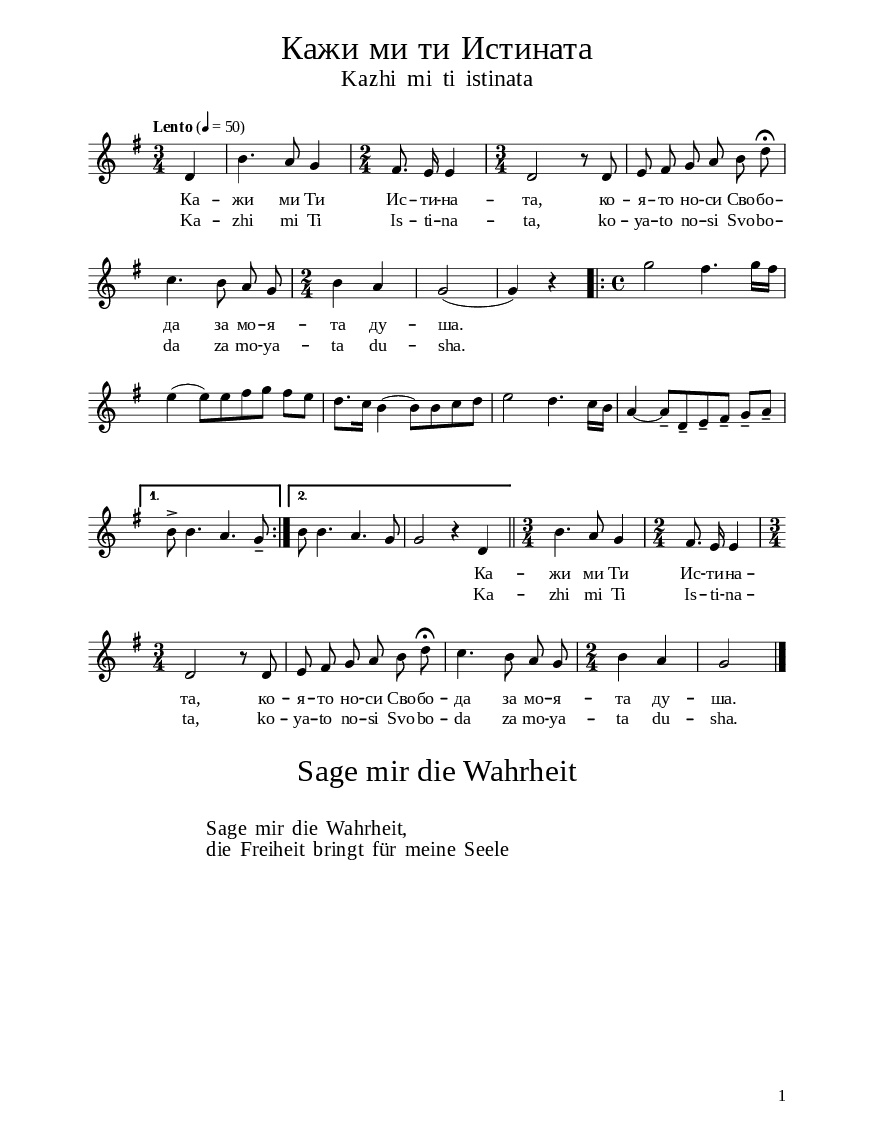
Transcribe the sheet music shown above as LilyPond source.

\version "2.20.0"

\paper {
  #(set-paper-size "a5")
}

\bookpart {
  \paper {
    print-all-headers = ##t
    print-page-number = ##t
    print-first-page-number = ##t

    % put page numbers on the bottom
    oddHeaderMarkup = \markup ""
    evenHeaderMarkup = \markup ""
    oddFooterMarkup = \markup
    \fill-line {
      ""
      \on-the-fly #print-page-number-check-first \fromproperty #'page:page-number-string
    }
    evenFooterMarkup = \markup
    \fill-line {
      \on-the-fly #print-page-number-check-first \fromproperty #'page:page-number-string
      ""
    }

    left-margin = 1.5\cm
    right-margin = 1.5\cm
    top-margin = 1.6\cm
    bottom-margin = 1.2\cm
    ragged-bottom = ##t % do not spread the staves to fill the whole vertical space

    % change lyrics and titles font (affects notes also)
    fonts =
    #(make-pango-font-tree
      "Times New Roman"
      "DejaVu Sans"
      "DejaVu Sans Mono"
      (/ (* staff-height pt) 3.6))

    % change distance between staves
    system-system-spacing =
    #'((basic-distance . 12)
       (minimum-distance . 6)
       (padding . 1)
       (stretchability . 12))
  }

  \header {
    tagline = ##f
  }

  \score{
    \layout {
      indent = 0.0\cm % remove first line indentation
      %ragged-last = ##t % do not spread last line to fill the whole space
      \context {
        \Score
        \omit BarNumber %remove bar numbers
      } % context

      \context {
        % change staff size
        \Staff
        fontSize = #+0 % affects notes size only
        \override StaffSymbol #'staff-space = #(magstep -3)
        \override StaffSymbol #'thickness = #0.5
        \override BarLine #'hair-thickness = #1
        %\override StaffSymbol #'ledger-line-thickness = #'(0 . 0)
      }

      \context {
        % adjust space between staff and lyrics and between the two lyric lines
        \Lyrics
        \override VerticalAxisGroup.nonstaff-relatedstaff-spacing = #'((basic-distance . 4.5))
        \override VerticalAxisGroup.nonstaff-nonstaff-spacing = #'((minimum-distance . 2))
      }
    } % layout

    \new Voice \absolute {
      \clef treble
      \key g \major
      \time 3/4
      \tempo \markup {
        % make tempo note smaller
        \concat {
          "Lento" \normal-text { " (" }
          \teeny \general-align #Y #DOWN \note #"4" #0.8
          \normal-text { " = 50)" }
        }
      }
      \autoBeamOff
      \partial 4
      d'4 | % 2
      b'4.  a'8  g'4 | % 3
      \time 2/4  | % 3
      fis'8.  e'16  e'4 | % 4
      \time 3/4  | % 4
      d'2 r8  d'8 | % 5
      e'8  fis'8  g'8  a'8
      b'8  d''8 ^\fermata \break | % 6
      c''4.  b'8  a'8  g'8 | % 7
      \time 2/4  | % 7
      b'4  a'4 | % 8
      g'2 ( | % 9
      g'4 ) r4
      \repeat volta 2 {
        \time 4/4
        g''2  fis''4.  g''16 [
        fis''16 ] \break | % 11
        e''4 (  e''8 ) [  e''8
        fis''8  g''8 ]  fis''8 [  e''8 ] | % 12
        d''8. [  c''16 ]  b'4 (  b'8
        ) [  b'8  c''8  d''8 ] | % 13
        e''2  d''4.  c''16 [  b'16
        ] | % 14
        a'4 ~  a'8 -- [  d'8 --  e'8 --
        fis'8 -- ]  g'8 -- [  a'8 -- ] \break |
      }

      \alternative {
        {
          b'8 ->  b'4.  a'4. g'8 --
        }
        {
          b'8  b'4.  a'4.  g'8
          g'2 r4  d'4 \bar "||"
        }
      }
      \time 3/4   b'4.  a'8  g'4 | \time 2/4
      fis'8.  e'16  e'4 \break \time 3/4  d'2 r8
      d'8  e'8  fis'8  g'8  a'8
      b'8  d''8 ^\fermata  c''4.  b'8
      a'8  g'8 \time 2/4  b'4  a'4
      g'2 \bar "|."
    }

    \addlyrics {
      Ка -- жи ми Ти Ис -- ти -- на -- та,
      ко -- я -- то но -- си Сво -- бо --
      да за мо -- я -- та ду -- ша.

      \skip1 \skip1 \skip1 \skip1 \skip1 \skip1 \skip1 \skip1 \skip1
      \skip1 \skip1 \skip1 \skip1 \skip1 \skip1 \skip1 \skip1 \skip1
      \skip1 \skip1 \skip1


      Ка -- жи ми Ти Ис -- ти --
      на -- та, ко -- я -- то но -- си Сво
      -- бо -- да за мо -- я -- та ду --
      ша.}
      \addlyrics {    Ka -- zhi mi Ti Is -- ti -- na -- ta,
      ko -- ya -- to no -- si Svo -- bo --
      da za mo -- ya -- ta du -- sha.

      \skip1 \skip1 \skip1 \skip1 \skip1 \skip1 \skip1 \skip1 \skip1
      \skip1 \skip1 \skip1 \skip1 \skip1 \skip1 \skip1 \skip1 \skip1
      \skip1 \skip1 \skip1


      Ka -- zhi mi Ti Is -- ti --
      na -- ta, ko -- ya -- to no -- si Svo
      -- bo -- da za mo -- ya -- ta du --
      sha.}

      \header {
        title = \markup \column \normal-text \fontsize #2.5 {
          \center-align
          \line { Кажи ми ти Истината }
          \vspace #-0.6
          \center-align
          \line \fontsize #-3 {Kazhi mi ti istinata}
          \vspace #-0.8
          \center-align
          \line \fontsize #-3 { " " }
        }
      }

      \midi{}

    } % score



    % include foreign translation(s) of the song
    \version "2.20.0"

\markup \fill-line { \fontsize #6 "Sage mir die Wahrheit" }
\markup \null
\markup \null
\markup \fontsize #+2.5 {
  \hspace #10
  \override #'(baseline-skip . 2)

  \column {
    \line { " " }

    \line { " " Sage mir die Wahrheit, }

\line { " " die Freiheit bringt für meine Seele}

  }
}


  } % bookpart
